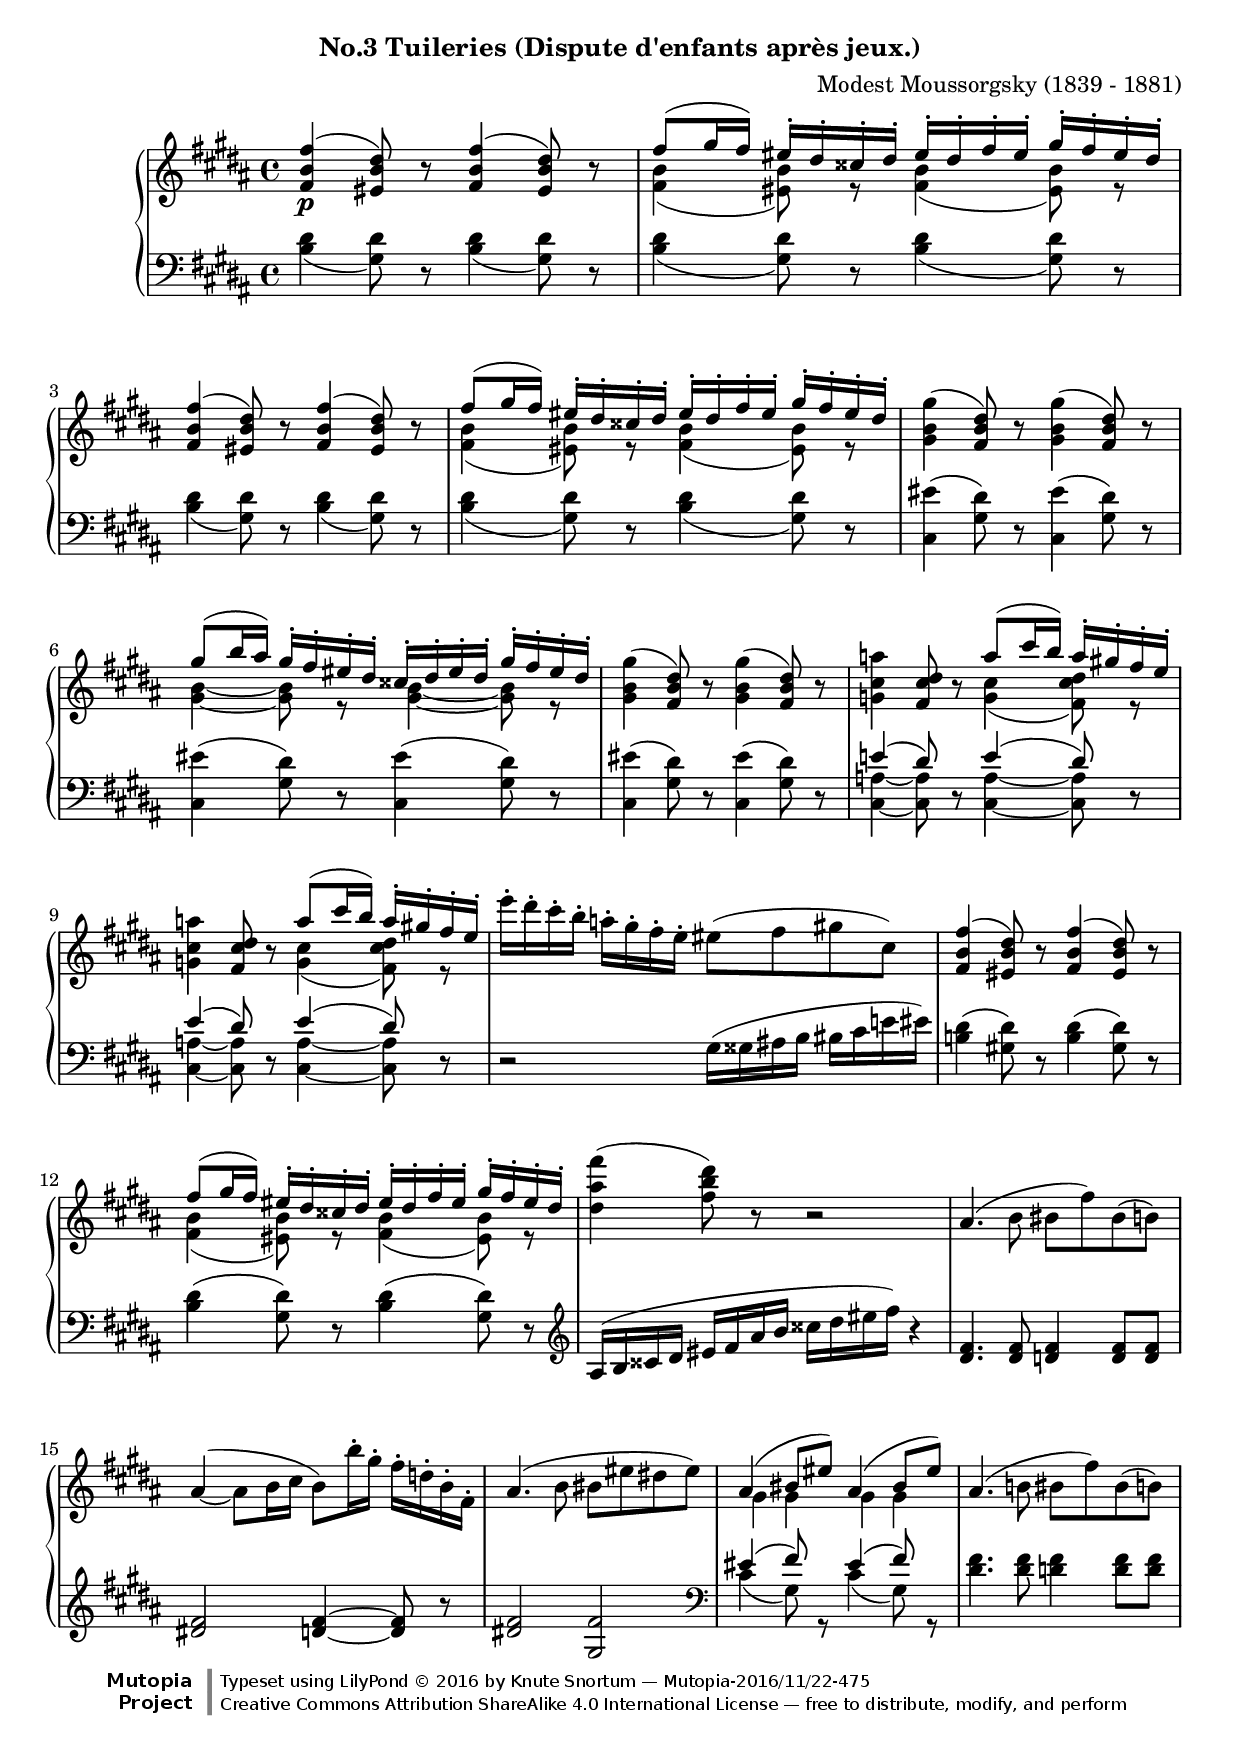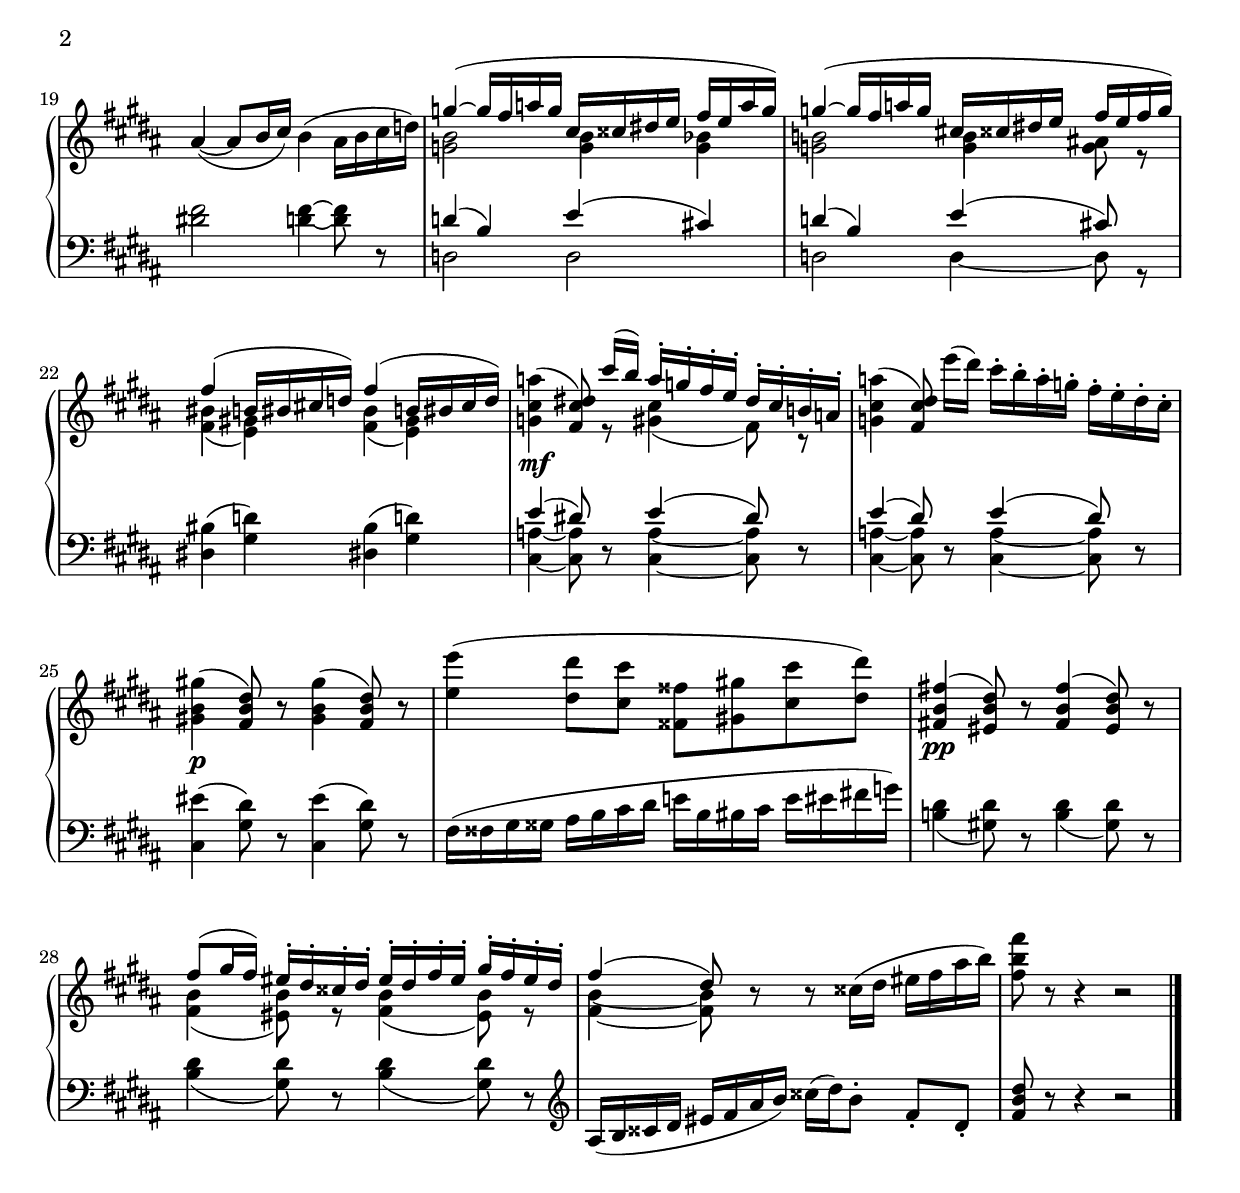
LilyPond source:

\version "2.18.2"
\language "english"

\header {
  %title        = "Tuileries (Dispute d'enfants après jeux.)"
  composer     = "Modest Moussorgsky (1839 - 1881)"
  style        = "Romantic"
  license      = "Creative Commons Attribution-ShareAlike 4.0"
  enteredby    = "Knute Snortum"
  date         = "1874"
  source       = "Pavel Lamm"

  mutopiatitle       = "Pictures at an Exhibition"
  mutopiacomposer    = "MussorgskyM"
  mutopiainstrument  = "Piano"
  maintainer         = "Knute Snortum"
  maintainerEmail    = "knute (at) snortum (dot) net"
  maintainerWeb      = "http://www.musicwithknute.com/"

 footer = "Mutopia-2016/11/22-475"
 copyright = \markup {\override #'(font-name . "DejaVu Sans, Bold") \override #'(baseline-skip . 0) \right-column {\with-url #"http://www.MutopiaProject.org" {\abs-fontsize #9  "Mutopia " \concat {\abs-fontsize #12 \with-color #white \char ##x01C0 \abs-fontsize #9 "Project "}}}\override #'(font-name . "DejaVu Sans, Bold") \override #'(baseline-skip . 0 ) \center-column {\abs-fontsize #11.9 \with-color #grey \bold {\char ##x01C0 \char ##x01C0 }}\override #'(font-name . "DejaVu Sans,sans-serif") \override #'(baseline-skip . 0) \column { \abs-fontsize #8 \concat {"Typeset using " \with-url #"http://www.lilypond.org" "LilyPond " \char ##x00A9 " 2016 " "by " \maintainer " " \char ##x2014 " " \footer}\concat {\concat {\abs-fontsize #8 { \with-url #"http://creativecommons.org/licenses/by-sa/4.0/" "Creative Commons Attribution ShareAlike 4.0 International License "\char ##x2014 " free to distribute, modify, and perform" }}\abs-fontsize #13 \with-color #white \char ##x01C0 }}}
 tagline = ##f
}

allegretto = {
  \once
  \override Score.RehearsalMark.self-alignment-X = #LEFT
  \mark "Allegretto non troppo, capriccioso" 
}

conEspress = \markup { \italic "con espressione" }
espress = \markup { \italic "espressivo" }

forceShiftOn = \override NoteColumn.force-hshift = #1.4
forceShiftOff = \override NoteColumn.force-hshift = #0

oneVoiceRest = { \oneVoice r8 \voiceOne }
twoVoiceRest = { \oneVoice r8 \voiceTwo }

highVoice = \relative c' {
  | <fs b fs'>4 \p ( <es b' ds>8 ) \oneVoiceRest <fs b fs'>4 ( <es b' ds>8 ) \oneVoiceRest
  | fs'8 ( gs16 fs) es-. ds-. css-. ds-. es-. ds-. fs-. es-. gs-. fs-. es-. ds-.
  | <fs, b fs'>4 ( <es b' ds>8 ) \oneVoiceRest <fs b fs'>4 ( <es b' ds>8 ) \oneVoiceRest
  | fs'8 ( gs16 fs) es-. ds-. css-. ds-. es-. ds-. fs-. es-. gs-. fs-. es-. ds-.
  \oneVoice
  | <gs, b gs'>4 ( <fs b ds>8 ) r <gs b gs'>4 ( <fs b ds>8 ) r
  \voiceOne
  | gs'8 ( b16 as ) gs-. fs-. es-. ds-. css-. ds-. es-. ds-. gs-. fs-. es-. ds-.
  \oneVoice
  | <gs, b gs'>4 ( <fs b ds>8 ) r <gs b gs'>4 ( <fs b ds>8 ) r
  
  \barNumberCheck #8
  | <g cs a'>4 <fs cs' ds>8 r \voiceOne a'8 ( cs16 b ) a-. gs-. fs-. e-.
  \oneVoice
  | <g, cs a'>4 <fs cs' ds>8 r \voiceOne a'8 ( cs16 b ) a-. gs-. fs-. e-.
  \oneVoice
  | e'16-. ds-. cs-. b-. a-. gs-. fs-. e-. es8 ( fs gs cs, )
  \voiceOne
  | <fs, b fs'>4 ( <es b' ds>8 ) \oneVoiceRest <fs b fs'>4 ( <es b' ds>8 ) \oneVoiceRest
  | fs'8 ( gs16 fs) es-. ds-. css-. ds-. es-. ds-. fs-. es-. gs-. fs-. es-. ds-.
  \oneVoice
  | <ds as' fs'>4 ( <fs b ds>8 ) r r2
  | as,4. ( b8 bs fs' ) bs, ( b )
  \shape #'((0 . 3) (0 . 2) (0 . 1) (0 . 0)) Slur
  | as4 ( ~ as8 b16 cs b8 ) b'16-. gs-. fs-. d-. b-. fs-.
  
  \barNumberCheck #16
  | as4. ( b8 bs es ds es )
  \voiceOne
  | as,4 ( bs8 es ) as,4 ( bs8 es )
  \oneVoice
  | as,4. ( b8 bs fs' ) bs, ( b )
  \shape #'((0 . 0) (0 . -1) (1 . -1) (0 . 0)) Slur
  | \slurDown as4 ( ~ \stemUp as8 b16 cs ) \slurNeutral \stemNeutral b4 ( as16 b cs d )
  \voiceOne
  | g4 ( ~ g16 fs a g cs, css ds e fs e a g ) 
  | g4 ( ~ g16 fs a g cs, css ds e fs e fs g )
  | fs4 ( b,16 bs cs d ) fs4 ( b,16 bs cs d )
  | \stemDown <g, cs a'>4 \mf ( \stemUp <fs cs' ds>8 ) cs''16 ( [ b ] ) 
    a-. g-. fs-. e-. ds-. cs-. b-. a-.
  
  \barNumberCheck #24
  \oneVoice
  | <g cs a'>4 ( <fs cs' ds>8  ) e''16 ( [ ds ] ) cs-. b-. a-. g-. fs-. e-. ds-. cs-.
  | <gs b gs'>4 \p ( <fs b ds>8 ) r <gs b gs'>4 ( <fs b ds>8 ) r
  | <e' e'>4 ( <ds ds'>8 <cs cs'> <fss, fss'> <gs gs'> <cs cs'> <ds ds'> )
  \voiceOne
  | <fs, b fs'>4 \pp ( <es b' ds>8 ) \oneVoiceRest <fs b fs'>4 ( <es b' ds>8 ) \oneVoiceRest
  | fs'8 ( gs16 fs) es-. ds-. css-. ds-. es-. ds-. fs-. es-. gs-. fs-. es-. ds-.
  | fs4 ( ds8 ) \oneVoice r r css16 ( ds es fs as b )
  | <fs b fs'>8 r r4 r2
}

upperMiddle = \relative c' {
  | s1
  | <fs b>4 ( <es b'>8 ) r <fs b>4 ( <es b'>8 ) r
  | s1
  | <fs b>4 ( <es b'>8 ) r <fs b>4 ( <es b'>8 ) r
  | s1
  | <gs b>4 ~ q8 r <gs b>4 ~ q8 r
  | s1 
  
  \barNumberCheck #8
  | s2 <g cs>4 ( <fs cs' ds>8 ) r
  | s2 <g cs>4 ( <fs cs' ds>8 ) r
  | s1 * 2
  | <fs b>4 ( <es b'>8 ) r <fs b>4 ( <es b'>8 ) r
  | s1 * 3
  
  \barNumberCheck #16
  | s1
  | gs4 gs gs gs
  | s1 *2
  | <g b>2 q4 <g bf>
  | <g b>2 q4 <g as>8 r
  | <fs bs>4 ( <e gs> ) <fs bs>4 ( <e gs> )
  | s4 s8 r <gs cs>4 ( fs8 ) r
  
  \barNumberCheck #24
  | s1 * 4
  | <fs b>4 ( <es b'>8 ) r <fs b>4 ( <es b'>8 ) r
  | <fs b>4 ~ q8 s s2
  | s1
}

lowerMiddle = \relative c' {
  | s1 * 7
  
  \barNumberCheck #8
  | e4 ( ds8 ) s e4 ( ds8 ) s
  | e4 ( ds8 ) s e4 ( ds8 ) s
  | s1 * 6
  
  \barNumberCheck #16
  | s1
  | es4 ( fs8 ) s es4 ( fs8 ) s
  | s1 *2
  | d4 ( b ) e ( cs )
  | d4 ( b ) e ( cs8 ) s
  | s1
  | e4 ( ds8 ) s e4 ( ds8 ) s
  
  \barNumberCheck #24
  | e4 ( ds8 ) s e4 ( ds8 ) s
  | s1 * 6
}

lowVoice = \relative c' {
  \oneVoice
  \slurDown
  | \repeat unfold 4 { 
    <b ds>4 ( <gs ds'>8 ) r <b ds>4 ( <gs ds'>8 ) r
  }
  \slurNeutral
  | \repeat unfold 3 {
    <cs, es'>4 ( <gs' ds'>8 ) r <cs, es'>4 ( <gs' ds'>8 ) r
  }
  
  \barNumberCheck #8
  | <cs,_~ a'_~>4 q8 r <cs_~ a'_~>4 q8 r
  | <cs_~ a'_~>4 q8 r <cs_~ a'_~>4 q8 r
  | r2 gs'16 ( gss as b bs cs e es )
  | <b ds>4 ( <gs ds'>8 ) r <b ds>4 ( <gs ds'>8 ) r
  | <b ds>4 ( <gs ds'>8 ) r <b ds>4 ( <gs ds'>8 ) r
  \clef treble
  | as16 ( b css ds es fs as b css ds es fs ) r4
  | <ds, fs>4. q8 <d fs>4 q8 q
  | <ds fs>2 <d fs>4 ~ q8 r
  
  \barNumberCheck #16
  | <ds fs>2 <gs, fs'>
  \clef bass
  \voiceTwo
  | cs4 ( gs8 ) r cs4 ( gs8 ) r
  \oneVoice
  | <ds' fs>4. q8 <d fs>4 q8 q
  | <ds fs>2 <d fs>4 ~ q8 r
  \voiceTwo
  | d,2 d
  | d2 d4 ~ d8 r
  \oneVoice
  | <ds bs'>4 ( <gs d'> ) <ds bs'>4 ( <gs d'> )
  | <cs,_~ a'_~>4 q8 r <cs_~ a'_~>4 q8 r
  
  \barNumberCheck #24
  | <cs_~ a'_~>4 q8 r <cs_~ a'_~>4 q8 r
  | <cs es'>4 ( <gs' ds'>8 ) r <cs, es'>4 ( <gs' ds'>8 ) r
  | fs16 ( fss gs gss as b cs ds e b bs cs e es fs g )
  | \slurDown <b, ds>4 ( <gs ds'>8 ) r <b ds>4 ( <gs ds'>8 ) r
  | <b ds>4 ( <gs ds'>8 ) r <b ds>4 ( <gs ds'>8 ) r
  \clef treble
  | \slurNeutral as16 ( b css ds es fs as b ) css ( ds ) b8-. fs-. ds-.
  | <fs b ds>8 r r4 r2
  \bar "|."
}

global = {
  \key b \major
  \time 4/4
  \accidentalStyle piano
}

upper = {
  \clef treble
  \global
  <<
    \new Voice { \voiceOne \highVoice }
    \new Voice { \voiceTwo \upperMiddle }
  >>
}

lower = {
  \clef bass
  \global
  <<
    \new Voice { \voiceThree \lowerMiddle }
    \new Voice { \voiceFour \lowVoice }
  >>
}

\bookpart {
  \header {
    subtitle = "No.3 Tuileries (Dispute d'enfants après jeux.)"
  }
  \score {
    \new PianoStaff <<
      \new Staff = "up" \upper
      \new Staff = "down" \lower
    >>
    \layout {
    }
    \midi {
      \tempo 4 = 120
    }
  }
}
